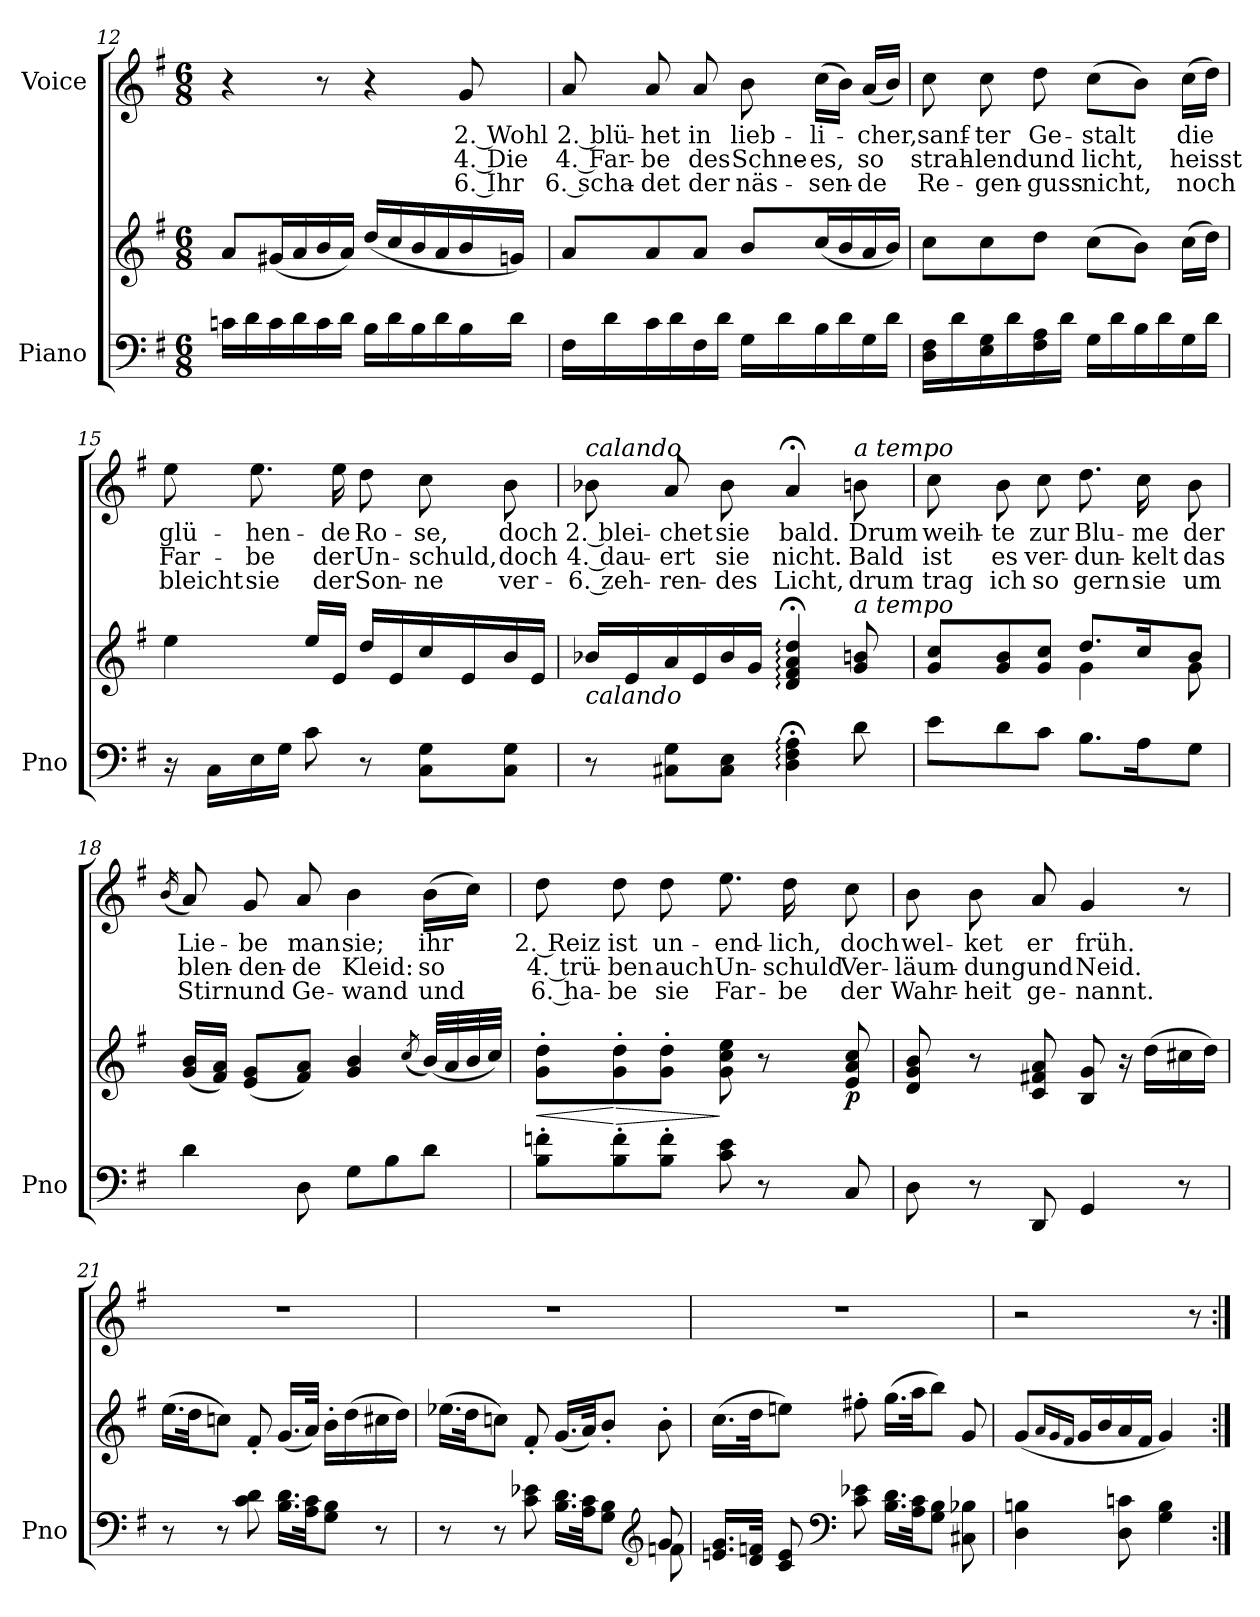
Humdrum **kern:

**kern	**kern	**dynam	**kern	**text	**text	**text
*part2	*part2	*part2	*part1	*part1	*part1	*part1
*staff3	*staff2	*staff2/3	*staff1	*staff1	*staff1	*staff1
*I"Piano	*	*	*I"Voice	*	*	*
*I'Pno	*	*	*	*	*	*
*clefF4	*clefG2	*	*clefG2	*	*	*
*k[f#]	*k[f#]	*	*k[f#]	*	*	*
*M6/8	*M6/8	*	*M6/8	*	*	*
=12	=12	=12	=12	=12	=12	=12
16cn\LL	8a/L	.	4r	.	.	.
16d\	.	.	.	.	.	.
16c\	(16g#X/L	.	.	.	.	.
16d\	16a/	.	.	.	.	.
16c\	16b/	.	8r	.	.	.
16d\JJ	16a/JJ)	.	.	.	.	.
16B\LL	(<16dd/LL	.	4r	.	.	.
16d\	16cc/	.	.	.	.	.
16B\	16b/	.	.	.	.	.
16d\	16a/	.	.	.	.	.
16B\	16b/	.	8g/	2. Wohl	4. Die	6. Ihr
16d\JJ	16gn/JJ)	.	.	.	.	.
=13	=13	=13	=13	=13	=13	=13
16F#\LL	8a/L	.	8a/	2. blü-	4. Far-	6. scha-
16d\	.	.	.	.	.	.
16c\	8a/	.	8a/	-het	-be	-det
16d\	.	.	.	.	.	.
16F#\	8a/J	.	8a/	in	des	der
16d\JJ	.	.	.	.	.	.
16G\LL	8b/L	.	8b\	lieb-	Schne-	näs-
16d\	.	.	.	.	.	.
16B\	(16cc/L	.	(16cc\LL	-li-	-es,	-sen-
16d\	16b/	.	16b\JJ)	.	.	.
16G\	16a/	.	(16a/LL	-cher,	so	-de
16d\JJ	16b/JJ)	.	16b/JJ)	.	.	.
=14	=14	=14	=14	=14	=14	=14
16D\ 16F#\LL	8cc\L	.	8cc\	sanf-	strah-	Re-
16d\	.	.	.	.	.	.
16E\ 16G\	8cc\	.	8cc\	-ter	-lend	-gen-
16d\	.	.	.	.	.	.
16F#\ 16A\	8dd\J	.	8dd\	Ge-	und	-guss
16d\JJ	.	.	.	.	.	.
16G\LL	(8cc\L	.	(8cc\L	-stalt	licht,	nicht,
16d\	.	.	.	.	.	.
16B\	8b\J)	.	8b\J)	.	.	.
16d\	.	.	.	.	.	.
16G\	(16cc\LL	.	(16cc\LL	die	heisst	noch
16d\JJ	16dd\JJ)	.	16dd\JJ)	.	.	.
=15	=15	=15	=15	=15	=15	=15
16r	4ee\	.	8ee\	glü-	Far-	bleicht
16C\LL	.	.	.	.	.	.
16E\	.	.	8.ee\	-hen-	-be	sie
16G\JJ	.	.	.	.	.	.
8c\	16ee/LL	.	.	.	.	.
.	16e/JJ	.	16ee\	-de	der	der
8r	16dd/LL	.	8dd\	Ro-	Un-	Son-
.	16e/	.	.	.	.	.
8C\ 8G\L	16cc/	.	8cc\	-se,	-schuld,	-ne
.	16e/	.	.	.	.	.
8C\ 8G\J	16b/	.	8b\	doch	doch	ver-
.	16e/JJ	.	.	.	.	.
=16	=16	=16	=16	=16	=16	=16
!	!	!	!LO:TX:a:i:t=calando	!	!	!
!	!LO:TX:b:i:t=calando	!	!	!	!	!
8r	16b-X/LL	.	8b-X\	2. blei-	4. dau-	-6. zeh-
.	16e/	.	.	.	.	.
8C#X\ 8G\L	16a/	.	8a/	-chet	-ert	-ren-
.	16e/	.	.	.	.	.
8C#\ 8E\J	16b-/	.	8b-\	sie	sie	-des
.	16g/JJ	.	.	.	.	.
4D\:;< 4F#\:;< 4A\:;<	4d/:;< 4f#/:;< 4a/:;< 4dd/:;<	.	4a;</	bald.	nicht.	Licht,
!	!	!	!LO:TX:a:i:t=a tempo	!	!	!
!	!LO:TX:a:i:t=a tempo	!	!	!	!	!
8d\	8g/ 8bn/	.	8bn\	Drum	Bald	drum
=17	=17	=17	=17	=17	=17	=17
*	*^	*	*	*	*	*
8e\L	8g/ 8cc/L	4.ryy	.	8cc\	weih-	ist	trag
8d\	8g/ 8b/	.	.	8b\	-te	es	ich
8c\J	8g/ 8cc/J	.	.	8cc\	zur	ver-	so
8.B\L	8.dd/L	4g\	.	8.dd\	Blu-	-dun-	gern
16A\K	16cc/K	.	.	16cc\	-me	-kelt	sie
8G\J	8b/J	8g\	.	8b\	der	das	um
*	*v	*v	*	*	*	*	*
=18	=18	=18	=18	=18	=18	=18
.	.	.	(16qb/	.	.	.
4d\	(16g/ 16b/LL	.	8a/)	Lie-	blen-	Stirn
.	16f#/ 16a/JJ)	.	.	.	.	.
.	(8e/ 8g/L	.	8g/	-be	-den-	und
8D\	8f#/ 8a/J)	.	8a/	man	-de	Ge-
8G\L	4g/ 4b/	.	4b\	sie;	Kleid:	-wand
8B\	.	.	.	.	.	.
.	(8qcc/	.	.	.	.	.
8d\J	(32b/LLL)	.	(16b\LL	ihr	so	und
.	32a/	.	.	.	.	.
.	32b/	.	16cc\JJ)	.	.	.
.	32cc/JJJ)	.	.	.	.	.
=19	=19	=19	=19	=19	=19	=19
!	!	!LO:HP:b	!	!	!	!
8B\' 8fn\'L	8g\' 8dd\'L	<	8dd\	2. Reiz	4. trü-	6. ha-
!	!	!LO:HP:n=1:b	!	!	!	!
8B\' 8f\'	8g\' 8dd\'	[ >	8dd\	ist	-ben	-be
8B\' 8f\'J	8g\' 8dd\'J	.	8dd\	un-	auch	sie
8c\ 8e\	8g\ 8cc\ 8ee\	]	8.ee\	-end-	Un-	Far-
8r	8r	.	.	.	.	.
.	.	.	16dd\	-lich,	-schuld	-be
!	!	!LO:DY:b	!	!	!	!
8C/	8e/ 8a/ 8cc/	p	8cc\	doch	Ver-	der
=20	=20	=20	=20	=20	=20	=20
8D\	8d/ 8g/ 8b/	.	8b\	wel-	-läum-	Wahr-
8r	8r	.	8b\	-ket	-dung	-heit
8DD/	8c/ 8f#X/ 8a/	.	8a/	er	und	ge-
4GG/	8B/ 8g/	.	4g/	früh.	Neid.	-nannt.
.	16r	.	.	.	.	.
.	(16dd\LL	.	.	.	.	.
8r	16cc#X\	.	8r	.	.	.
.	16dd\JJ)	.	.	.	.	.
=21	=21	=21	=21	=21	=21	=21
8r	(16.ee\LL	.	2.r	.	.	.
.	32dd\JK	.	.	.	.	.
8r	8ccn\J)	.	.	.	.	.
8c\ 8d\	8f#'/	.	.	.	.	.
16.B\ 16.d\LL	(16.g/LL	.	.	.	.	.
32A\ 32c\JK	32a/JJk)	.	.	.	.	.
8G\ 8B\J	16b'\LL	.	.	.	.	.
.	(16dd\	.	.	.	.	.
8r	16cc#X\	.	.	.	.	.
.	16dd\JJ)	.	.	.	.	.
=22	=22	=22	=22	=22	=22	=22
*^	*	*	*	*	*	*
8r	8ryy	(16.ee-X\LL	.	2.r	.	.	.
.	.	32dd\JK	.	.	.	.	.
*v	*v	*	*	*	*	*	*
8r	8ccn\J)	.	.	.	.	.
8c\ 8e-X\	8f#'/	.	.	.	.	.
16.B\ 16.d\LL	(16.g/LL	.	.	.	.	.
32A\ 32c\JK	32a/JK)	.	.	.	.	.
8G\ 8B\J	8b'/J	.	.	.	.	.
*clefG2	*	*	*	*	*	*
*^	*	*	*	*	*	*
8g/	8fn\	8b'\	.	.	.	.	.
*v	*v	*	*	*	*	*	*
=23	=23	=23	=23	=23	=23	=23
16.en/ 16.g/LL	(16.cc\LL	.	2.r	.	.	.
32d/ 32fn/JJk	32dd\JK	.	.	.	.	.
8c/ 8e/	8een\J)	.	.	.	.	.
*clefF4	*	*	*	*	*	*
8c\ 8e-X\	8ff#X'\	.	.	.	.	.
16.B\ 16.d\LL	(16.gg\LL	.	.	.	.	.
32A\ 32c\JK	32aa\JK	.	.	.	.	.
8G\ 8B\J	8bb\J)	.	.	.	.	.
8C#X\ 8B-X\	8g/	.	.	.	.	.
=24	=24	=24	=24	=24	=24	=24
4D\ 4Bn\	(8g/L	.	2r	.	.	.
.	16qa/LL	.	.	.	.	.
.	16qg/	.	.	.	.	.
.	16qf#/JJ	.	.	.	.	.
.	16g/L	.	.	.	.	.
.	16b/	.	.	.	.	.
8D\ 8cn\	16a/	.	.	.	.	.
.	16f#/JJ	.	.	.	.	.
4G\ 4B\	4g/)	.	.	.	.	.
.	.	.	8r	.	.	.
=:|!	=:|!	=:|!	=:|!	=:|!	=:|!	=:|!
*-	*-	*-	*-	*-	*-	*-
